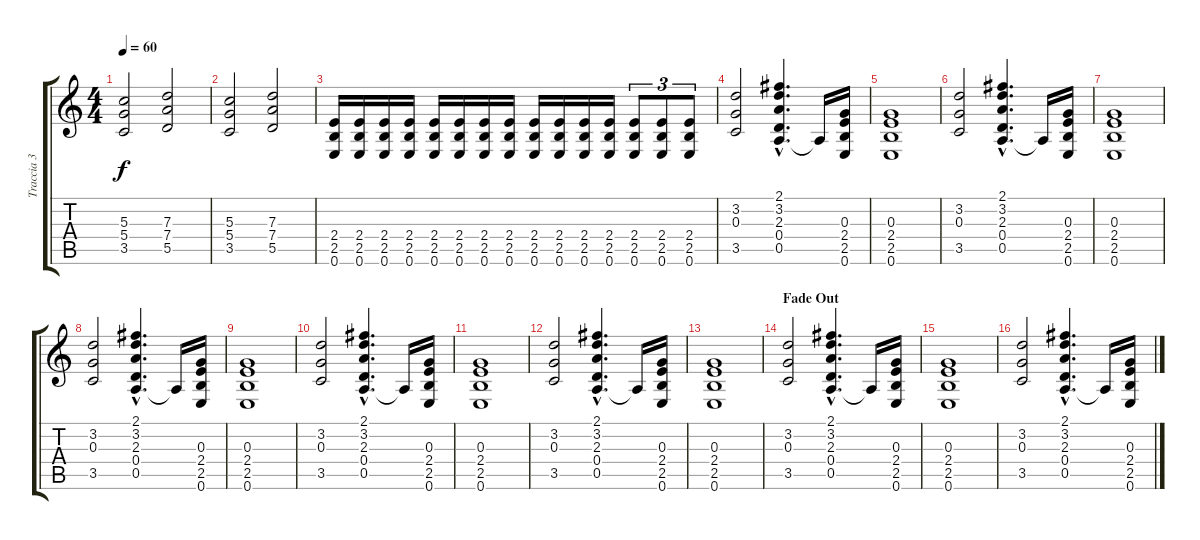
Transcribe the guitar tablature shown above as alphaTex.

\track ("Traccia 3" "Traccia 3") {instrument overdrivenguitar}
\staff {score tabs}
\tuning (E4 B3 G3 D3 A2 E2) {hide}
\ts (4 4)
\tempo 60
\clef g2
\ks c
(5.3 5.4 3.5).2{dy f} (7.3 7.4 5.5).2 |
(5.3 5.4 3.5).2 (7.3 7.4 5.5).2 |
(2.4 2.5 0.6).16 (2.4 2.5 0.6).16 (2.4 2.5 0.6).16 (2.4 2.5 0.6).16 (2.4 2.5 0.6).16 (2.4 2.5 0.6).16 (2.4 2.5 0.6).16 (2.4 2.5 0.6).16 (2.4 2.5 0.6).16 (2.4 2.5 0.6).16 (2.4 2.5 0.6).16 (2.4 2.5 0.6).16 (2.4 2.5 0.6).8{tu (3 2)} (2.4 2.5 0.6).8{tu (3 2)} (2.4 2.5 0.6).8{tu (3 2)} |
(3.2 0.3 3.5).2 (2.1{hac} 3.2{hac} 2.3{hac} 0.4{hac} 0.5{hac}).4{d} 0.5{t}.16 (0.3 2.4 2.5 0.6).16 |
(0.3 2.4 2.5 0.6).1 |
(3.2 0.3 3.5).2 (2.1{hac} 3.2{hac} 2.3{hac} 0.4{hac} 0.5{hac}).4{d} 0.5{t}.16 (0.3 2.4 2.5 0.6).16 |
(0.3 2.4 2.5 0.6).1 |
(3.2 0.3 3.5).2 (2.1{hac} 3.2{hac} 2.3{hac} 0.4{hac} 0.5{hac}).4{d} 0.5{t}.16 (0.3 2.4 2.5 0.6).16 |
(0.3 2.4 2.5 0.6).1 |
(3.2 0.3 3.5).2 (2.1{hac} 3.2{hac} 2.3{hac} 0.4{hac} 0.5{hac}).4{d} 0.5{t}.16 (0.3 2.4 2.5 0.6).16 |
(0.3 2.4 2.5 0.6).1 |
(3.2 0.3 3.5).2 (2.1{hac} 3.2{hac} 2.3{hac} 0.4{hac} 0.5{hac}).4{d} 0.5{t}.16 (0.3 2.4 2.5 0.6).16 |
(0.3 2.4 2.5 0.6).1 |
\section ("" "Fade Out")
(3.2 0.3 3.5).2{volume 11} (2.1{hac} 3.2{hac} 2.3{hac} 0.4{hac} 0.5{hac}).4{d} 0.5{t}.16 (0.3 2.4 2.5 0.6).16 |
(0.3 2.4 2.5 0.6).1{volume 10} |
(3.2 0.3 3.5).2{volume 8} (2.1{hac} 3.2{hac} 2.3{hac} 0.4{hac} 0.5{hac}).4{d} 0.5{t}.16 (0.3 2.4 2.5 0.6).16
